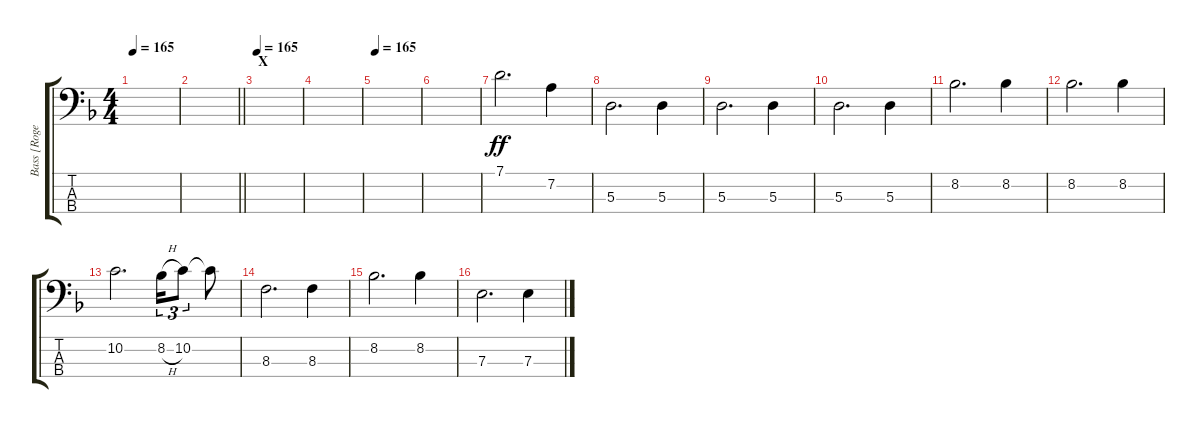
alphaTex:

\track ("Bass [Roger Waters]" "Bass [Roge") {instrument electricbassfinger}
\staff {score tabs}
\tuning (G2 D2 A1 E1) {hide}
\ts (4 4)
\tempo 165
\clef f4
\ks dminor
|
\barLineRight lightlight
|
\section ("" "X")
\tempo 165
|
|
\tempo 165
|
|
7.1.2{d dy ff} 7.2.4 |
5.3.2{d} 5.3.4 |
5.3.2{d} 5.3.4 |
5.3.2{d} 5.3.4 |
8.2.2{d} 8.2.4 |
8.2.2{d} 8.2.4 |
10.2.2{d} 8.2{h}.16{tu (3 2)} 10.2.8{tu (3 2)} 10.2{t}.8 |
8.3.2{d} 8.3.4 |
8.2.2{d} 8.2.4 |
7.3.2{d} 7.3{ss}.4
